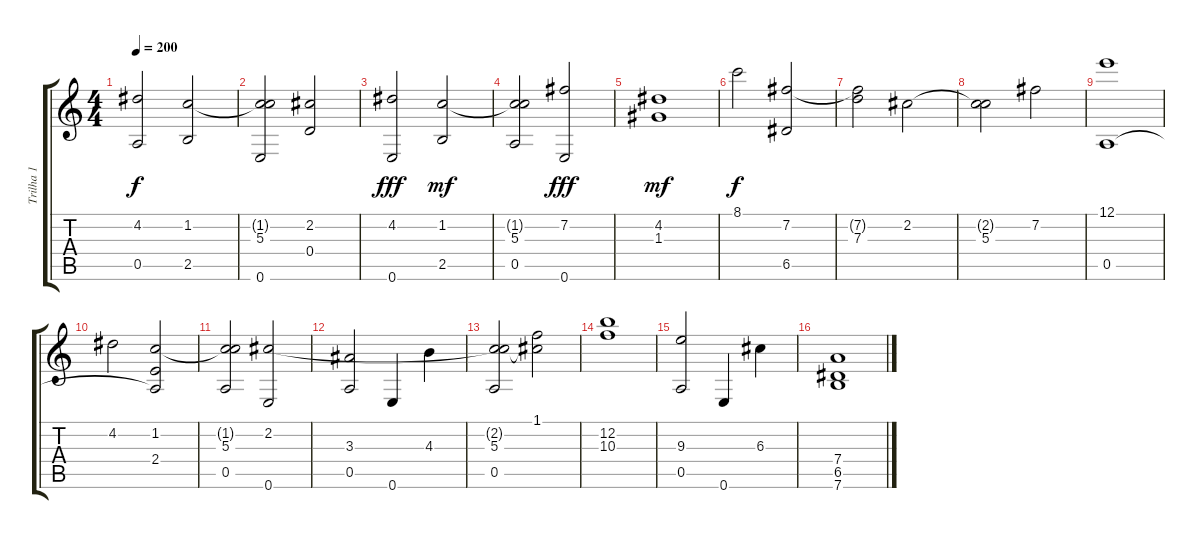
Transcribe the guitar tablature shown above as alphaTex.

\track ("Trilha 1" "Trilha 1") {instrument acousticguitarsteel}
\staff {score tabs}
\tuning (E4 B3 G3 D3 A2 E2) {hide}
\ts (4 4)
\tempo 200
\clef g2
\ks c
(4.2 0.5).2{dy f} (1.2 2.5).2 |
(1.2{t} 5.3 0.6).2 (2.2 0.4).2 |
(4.2 0.6).2{dy fff} (1.2 2.5).2{dy mf} |
(1.2{t} 5.3 0.5).2 (7.2 0.6).2{dy fff} |
(4.2 1.3).1{dy mf} |
8.1.2{dy f} (7.2 6.5).2 |
(7.2{t} 7.3).2 2.2.2 |
(2.2{t} 5.3).2 7.2.2 |
(12.1 0.5).1 |
4.2.2 (1.2 2.4 0.5{t}).2 |
(1.2{t} 5.3 0.5).2 (2.2 0.6).2 |
(3.3 0.5).2 0.6.4 4.3.4 |
(2.2{t} 5.3 0.5).2 (1.1 2.2{t}).2 |
(12.2 10.3).1 |
(9.3 0.5).2 0.6.4 6.3.4 |
(7.4 6.5 7.6).1
